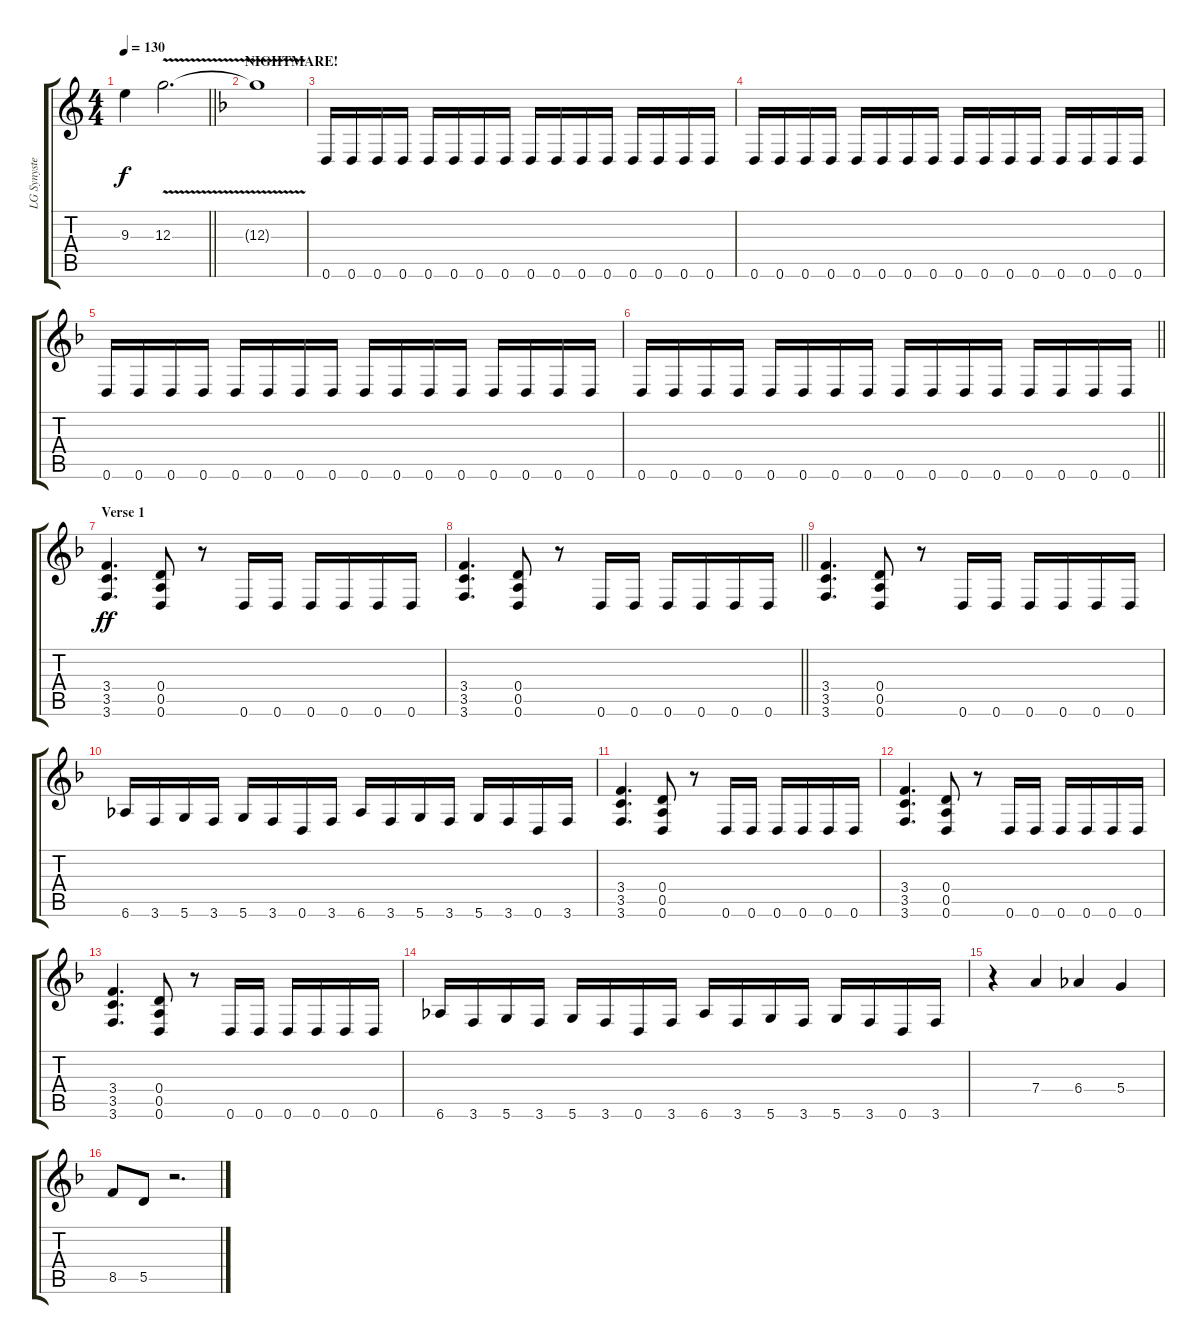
\track ("LG Synyster Gates" "LG Synyste") {instrument distortionguitar}
\staff {score tabs}
\tuning (E4 B3 G3 D3 A2 D2) {hide}
\ts (4 4)
\tempo 130
\clef g2
\barLineRight lightlight
\ks c
9.3{t}.4{dy f} 12.3{v}.2{d} |
\section ("" "NIGHTMARE!")
\ks dminor
12.3{t}.1 |
0.6.16 0.6.16 0.6.16 0.6.16 0.6.16 0.6.16 0.6.16 0.6.16 0.6.16 0.6.16 0.6.16 0.6.16 0.6.16 0.6.16 0.6.16 0.6.16 |
0.6.16 0.6.16 0.6.16 0.6.16 0.6.16 0.6.16 0.6.16 0.6.16 0.6.16 0.6.16 0.6.16 0.6.16 0.6.16 0.6.16 0.6.16 0.6.16 |
0.6.16 0.6.16 0.6.16 0.6.16 0.6.16 0.6.16 0.6.16 0.6.16 0.6.16 0.6.16 0.6.16 0.6.16 0.6.16 0.6.16 0.6.16 0.6.16 |
\barLineRight lightlight
0.6.16 0.6.16 0.6.16 0.6.16 0.6.16 0.6.16 0.6.16 0.6.16 0.6.16 0.6.16 0.6.16 0.6.16 0.6.16 0.6.16 0.6.16 0.6.16 |
\section ("" "Verse 1")
(3.4 3.5 3.6).4{d dy ff} (0.4 0.5 0.6).8 r.8 0.6.16 0.6.16 0.6.16 0.6.16 0.6.16 0.6.16 |
\barLineRight lightlight
(3.4 3.5 3.6).4{d} (0.4 0.5 0.6).8 r.8 0.6.16 0.6.16 0.6.16 0.6.16 0.6.16 0.6.16 |
(3.4 3.5 3.6).4{d} (0.4 0.5 0.6).8 r.8 0.6.16 0.6.16 0.6.16 0.6.16 0.6.16 0.6.16 |
6.6.16 3.6.16 5.6.16 3.6.16 5.6.16 3.6.16 0.6.16 3.6.16 6.6.16 3.6.16 5.6.16 3.6.16 5.6.16 3.6.16 0.6.16 3.6.16 |
(3.4 3.5 3.6).4{d} (0.4 0.5 0.6).8 r.8 0.6.16 0.6.16 0.6.16 0.6.16 0.6.16 0.6.16 |
(3.4 3.5 3.6).4{d} (0.4 0.5 0.6).8 r.8 0.6.16 0.6.16 0.6.16 0.6.16 0.6.16 0.6.16 |
(3.4 3.5 3.6).4{d} (0.4 0.5 0.6).8 r.8 0.6.16 0.6.16 0.6.16 0.6.16 0.6.16 0.6.16 |
6.6.16 3.6.16 5.6.16 3.6.16 5.6.16 3.6.16 0.6.16 3.6.16 6.6.16 3.6.16 5.6.16 3.6.16 5.6.16 3.6.16 0.6.16 3.6.16 |
r.4 7.4.4 6.4.4 5.4.4 |
8.5.8 5.5.8 r.2{d}
